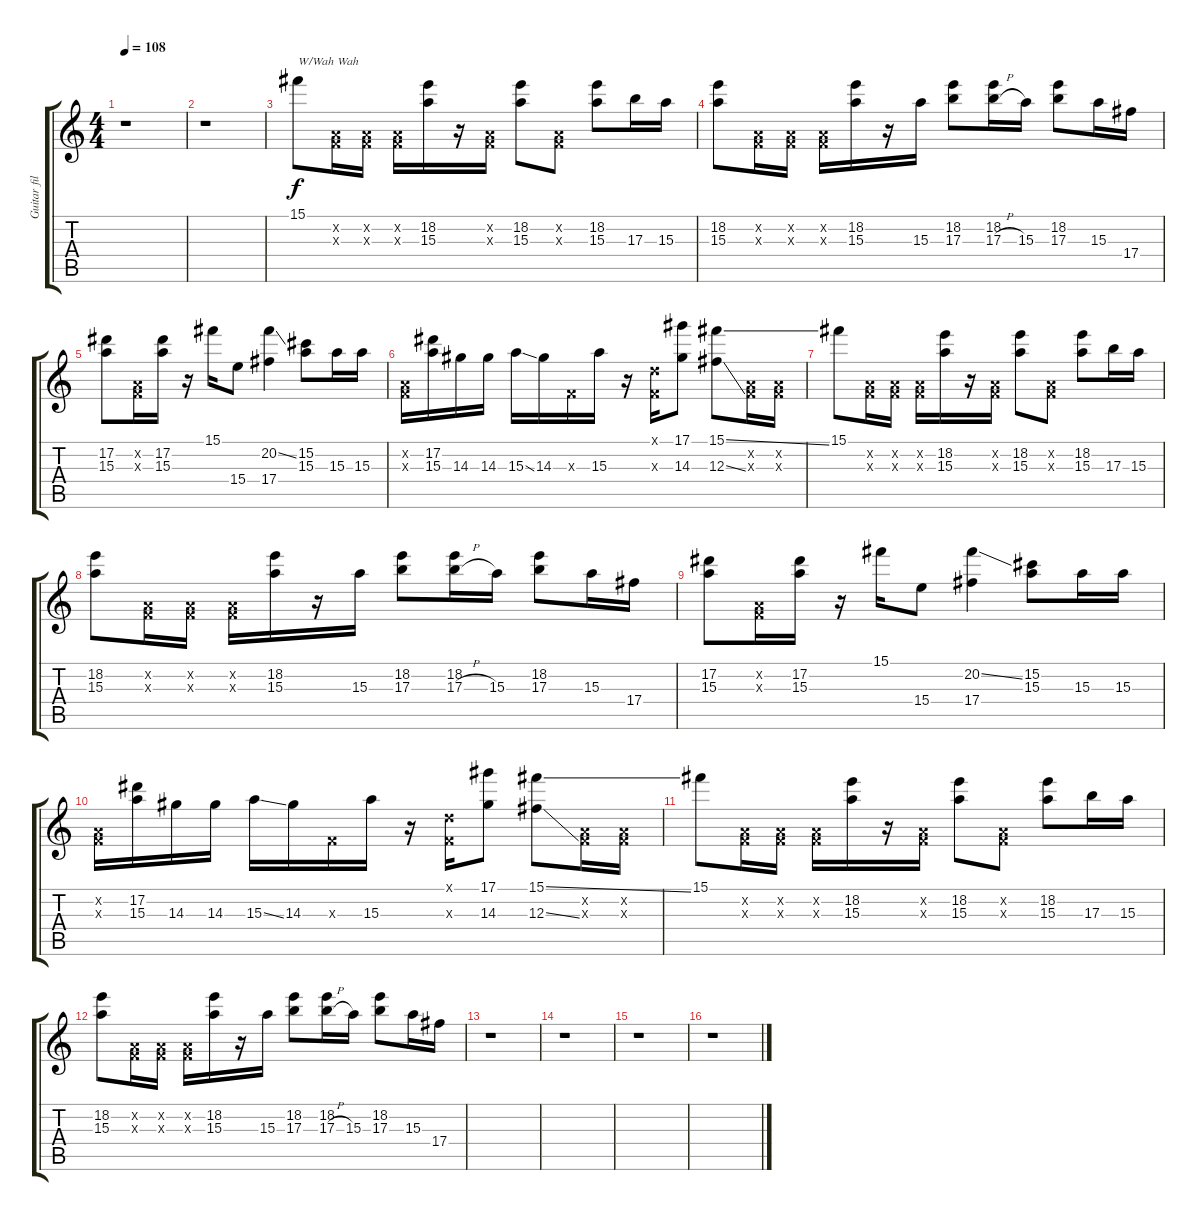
\track ("Guitar fill 1" "Guitar fil") {instrument distortionguitar}
\staff {score tabs}
\tuning (Eb4 Bb3 Gb3 Db3 Ab2 Eb2) {hide}
\ts (4 4)
\tempo 108
\clef g2
\ks c
r.1{dy f} |
r.1 |
15.1.8{txt "W/Wah Wah"} (-1.2{x} -1.3{x}).16 (-1.2{x} -1.3{x}).16 (-1.2{x} -1.3{x}).16 (18.2 15.3).16 r.16 (-1.2{x} -1.3{x}).16 (18.2 15.3).8 (-1.2{x} -1.3{x}).8 (18.2 15.3).8 17.3.16 15.3.16 |
(18.2 15.3).8 (-1.2{x} -1.3{x}).16 (-1.2{x} -1.3{x}).16 (-1.2{x} -1.3{x}).16 (18.2 15.3).16 r.16 15.3.16 (18.2 17.3).8 (18.2 17.3{h}).16 15.3.16 (18.2 17.3).8 15.3.16 17.4.16 |
(17.2 15.3).8 (-1.2{x} -1.3{x}).16 (17.2 15.3).16 r.16 15.1.16 15.4.8 (20.2{ss} 17.4).4 (15.2 15.3).8 15.3.16 15.3.16 |
(-1.2{x} -1.3{x}).16 (17.2 15.3).16 14.3.16 14.3.16 15.3{ss}.16 14.3.16 -1.3{x}.16 15.3.16 r.16 (-1.1{x} -1.3{x}).16 (17.1 14.3).8 (15.1{ss} 12.3{ss}).8 (-1.2{x} -1.3{x}).16 (-1.2{x} -1.3{x}).16 |
15.1.8 (-1.2{x} -1.3{x}).16 (-1.2{x} -1.3{x}).16 (-1.2{x} -1.3{x}).16 (18.2 15.3).16 r.16 (-1.2{x} -1.3{x}).16 (18.2 15.3).8 (-1.2{x} -1.3{x}).8 (18.2 15.3).8 17.3.16 15.3.16 |
(18.2 15.3).8 (-1.2{x} -1.3{x}).16 (-1.2{x} -1.3{x}).16 (-1.2{x} -1.3{x}).16 (18.2 15.3).16 r.16 15.3.16 (18.2 17.3).8 (18.2 17.3{h}).16 15.3.16 (18.2 17.3).8 15.3.16 17.4.16 |
(17.2 15.3).8 (-1.2{x} -1.3{x}).16 (17.2 15.3).16 r.16 15.1.16 15.4.8 (20.2{ss} 17.4).4 (15.2 15.3).8 15.3.16 15.3.16 |
(-1.2{x} -1.3{x}).16 (17.2 15.3).16 14.3.16 14.3.16 15.3{ss}.16 14.3.16 -1.3{x}.16 15.3.16 r.16 (-1.1{x} -1.3{x}).16 (17.1 14.3).8 (15.1{ss} 12.3{ss}).8 (-1.2{x} -1.3{x}).16 (-1.2{x} -1.3{x}).16 |
15.1.8 (-1.2{x} -1.3{x}).16 (-1.2{x} -1.3{x}).16 (-1.2{x} -1.3{x}).16 (18.2 15.3).16 r.16 (-1.2{x} -1.3{x}).16 (18.2 15.3).8 (-1.2{x} -1.3{x}).8 (18.2 15.3).8 17.3.16 15.3.16 |
(18.2 15.3).8 (-1.2{x} -1.3{x}).16 (-1.2{x} -1.3{x}).16 (-1.2{x} -1.3{x}).16 (18.2 15.3).16 r.16 15.3.16 (18.2 17.3).8 (18.2 17.3{h}).16 15.3.16 (18.2 17.3).8 15.3.16 17.4.16 |
r.1 |
r.1 |
r.1 |
r.1
